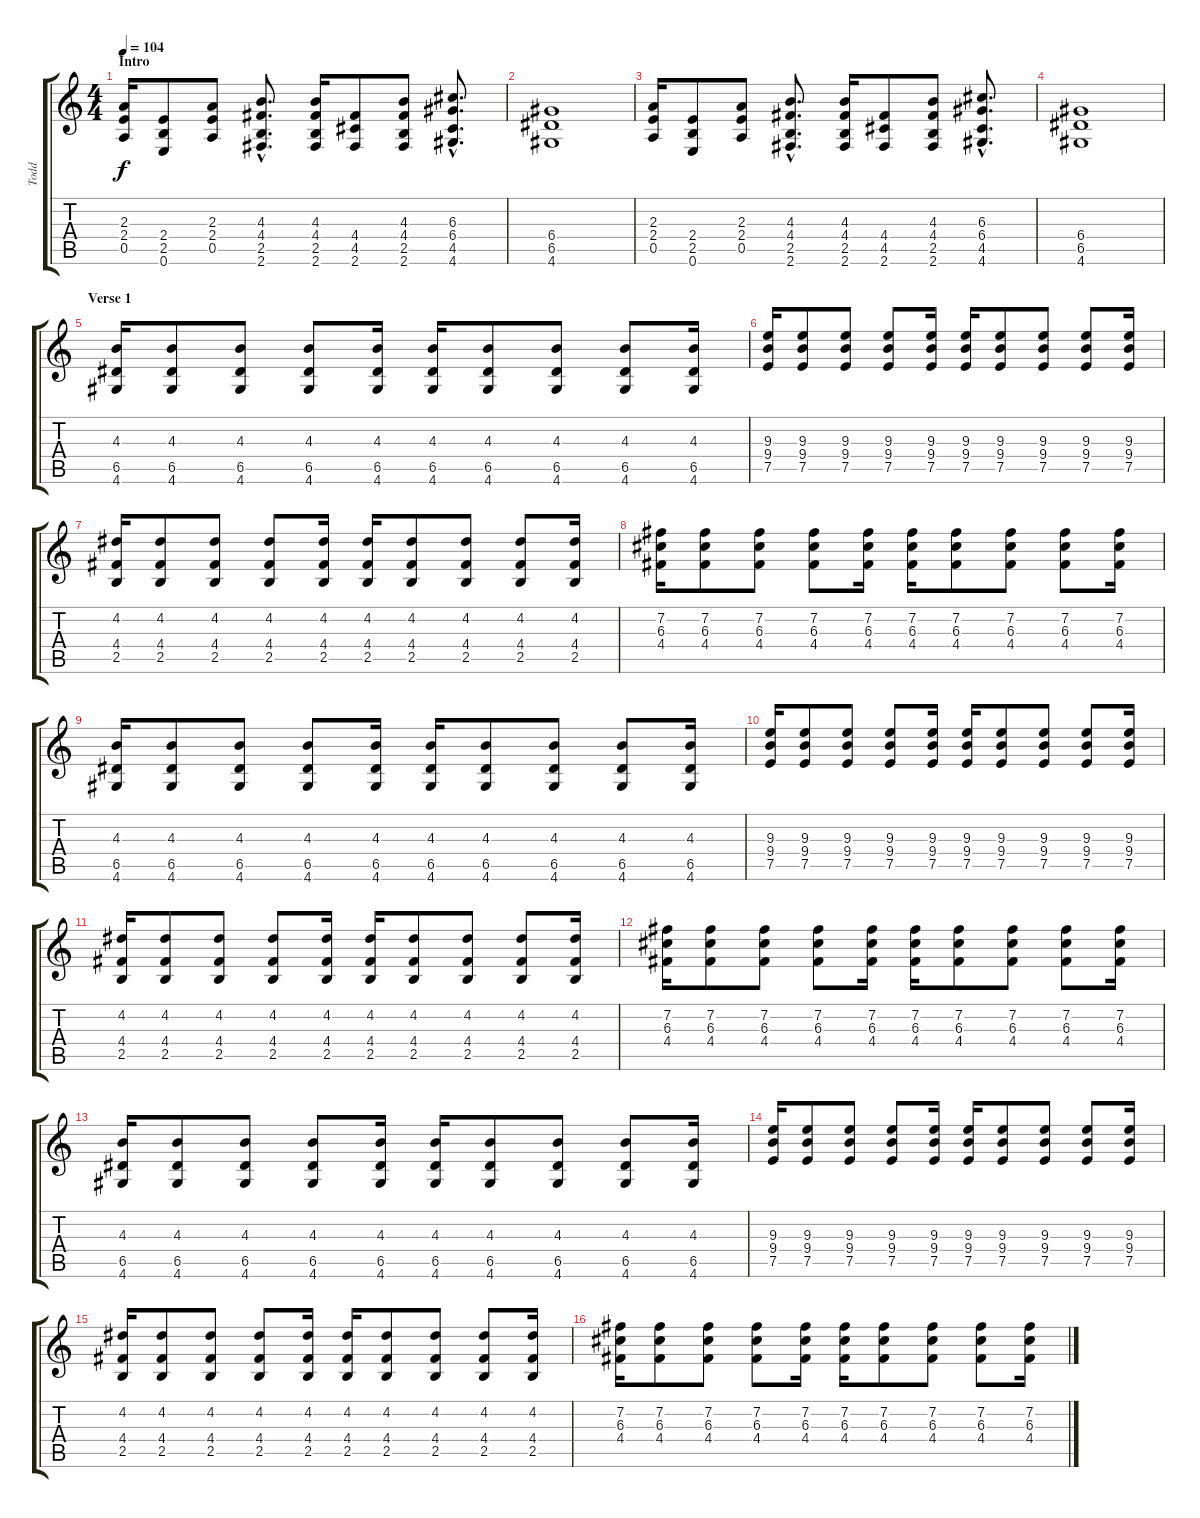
\track ("Todd" "Todd") {instrument distortionguitar}
\staff {score tabs}
\tuning (E4 B3 G3 D3 A2 E2) {hide}
\ts (4 4)
\section ("" "Intro")
\tempo 104
\clef g2
\ks c
(2.3 2.4 0.5).16{dy f instrument distortionguitar} (2.4 2.5 0.6).8 (2.3 2.4 0.5).8 (4.3{hac} 4.4{hac} 2.5{hac} 2.6{hac}).8{d} (4.3 4.4 2.5 2.6).16 (4.4 4.5 2.6).8 (4.3 4.4 2.5 2.6).8 (6.3{hac} 6.4{hac} 4.5{hac} 4.6{hac}).8{d} |
(6.4 6.5 4.6).1 |
(2.3 2.4 0.5).16 (2.4 2.5 0.6).8 (2.3 2.4 0.5).8 (4.3{hac} 4.4{hac} 2.5{hac} 2.6{hac}).8{d} (4.3 4.4 2.5 2.6).16 (4.4 4.5 2.6).8 (4.3 4.4 2.5 2.6).8 (6.3{hac} 6.4{hac} 4.5{hac} 4.6{hac}).8{d} |
(6.4 6.5 4.6).1 |
\section ("" "Verse 1")
(4.3 6.5 4.6).16{balance 16} (4.3 6.5 4.6).8 (4.3 6.5 4.6).8 (4.3 6.5 4.6).8 (4.3 6.5 4.6).16 (4.3 6.5 4.6).16 (4.3 6.5 4.6).8 (4.3 6.5 4.6).8 (4.3 6.5 4.6).8 (4.3 6.5 4.6).16 |
(9.3 9.4 7.5).16 (9.3 9.4 7.5).8 (9.3 9.4 7.5).8 (9.3 9.4 7.5).8 (9.3 9.4 7.5).16 (9.3 9.4 7.5).16 (9.3 9.4 7.5).8 (9.3 9.4 7.5).8 (9.3 9.4 7.5).8 (9.3 9.4 7.5).16 |
(4.2 4.4 2.5).16 (4.2 4.4 2.5).8 (4.2 4.4 2.5).8 (4.2 4.4 2.5).8 (4.2 4.4 2.5).16 (4.2 4.4 2.5).16 (4.2 4.4 2.5).8 (4.2 4.4 2.5).8 (4.2 4.4 2.5).8 (4.2 4.4 2.5).16 |
(7.2 6.3 4.4).16 (7.2 6.3 4.4).8 (7.2 6.3 4.4).8 (7.2 6.3 4.4).8 (7.2 6.3 4.4).16 (7.2 6.3 4.4).16 (7.2 6.3 4.4).8 (7.2 6.3 4.4).8 (7.2 6.3 4.4).8 (7.2 6.3 4.4).16 |
(4.3 6.5 4.6).16{balance 16} (4.3 6.5 4.6).8 (4.3 6.5 4.6).8 (4.3 6.5 4.6).8 (4.3 6.5 4.6).16 (4.3 6.5 4.6).16 (4.3 6.5 4.6).8 (4.3 6.5 4.6).8 (4.3 6.5 4.6).8 (4.3 6.5 4.6).16 |
(9.3 9.4 7.5).16 (9.3 9.4 7.5).8 (9.3 9.4 7.5).8 (9.3 9.4 7.5).8 (9.3 9.4 7.5).16 (9.3 9.4 7.5).16 (9.3 9.4 7.5).8 (9.3 9.4 7.5).8 (9.3 9.4 7.5).8 (9.3 9.4 7.5).16 |
(4.2 4.4 2.5).16 (4.2 4.4 2.5).8 (4.2 4.4 2.5).8 (4.2 4.4 2.5).8 (4.2 4.4 2.5).16 (4.2 4.4 2.5).16 (4.2 4.4 2.5).8 (4.2 4.4 2.5).8 (4.2 4.4 2.5).8 (4.2 4.4 2.5).16 |
(7.2 6.3 4.4).16 (7.2 6.3 4.4).8 (7.2 6.3 4.4).8 (7.2 6.3 4.4).8 (7.2 6.3 4.4).16 (7.2 6.3 4.4).16 (7.2 6.3 4.4).8 (7.2 6.3 4.4).8 (7.2 6.3 4.4).8 (7.2 6.3 4.4).16 |
(4.3 6.5 4.6).16{balance 8} (4.3 6.5 4.6).8 (4.3 6.5 4.6).8 (4.3 6.5 4.6).8 (4.3 6.5 4.6).16 (4.3 6.5 4.6).16 (4.3 6.5 4.6).8 (4.3 6.5 4.6).8 (4.3 6.5 4.6).8 (4.3 6.5 4.6).16 |
(9.3 9.4 7.5).16 (9.3 9.4 7.5).8 (9.3 9.4 7.5).8 (9.3 9.4 7.5).8 (9.3 9.4 7.5).16 (9.3 9.4 7.5).16 (9.3 9.4 7.5).8 (9.3 9.4 7.5).8 (9.3 9.4 7.5).8 (9.3 9.4 7.5).16 |
(4.2 4.4 2.5).16 (4.2 4.4 2.5).8 (4.2 4.4 2.5).8 (4.2 4.4 2.5).8 (4.2 4.4 2.5).16 (4.2 4.4 2.5).16 (4.2 4.4 2.5).8 (4.2 4.4 2.5).8 (4.2 4.4 2.5).8 (4.2 4.4 2.5).16 |
(7.2 6.3 4.4).16 (7.2 6.3 4.4).8 (7.2 6.3 4.4).8 (7.2 6.3 4.4).8 (7.2 6.3 4.4).16 (7.2 6.3 4.4).16 (7.2 6.3 4.4).8 (7.2 6.3 4.4).8 (7.2 6.3 4.4).8 (7.2 6.3 4.4).16
